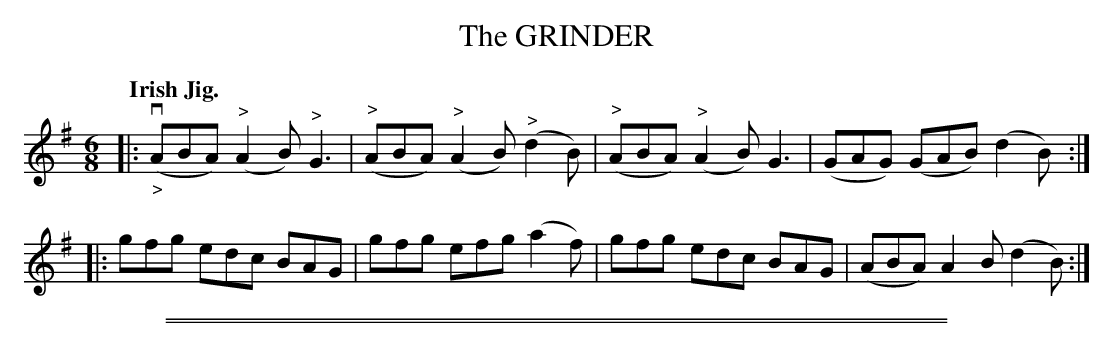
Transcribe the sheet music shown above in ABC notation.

X:1
T: The GRINDER
Q: "Irish Jig."
M: 6/8
L: 1/8
K: Ador	% and G
|:\
("_>"vABA) ("^>"A2B) "^>"G3 | ("^>"ABA) ("^>"A2B) ("^>"d2B) |\
("^>"ABA) ("^>"A2B) G3 | (GAG) (GAB) (d2B) ::\
gfg edc BAG | gfg efg (a2f) |\
gfg edc BAG | (ABA) A2B (d2B) :|
